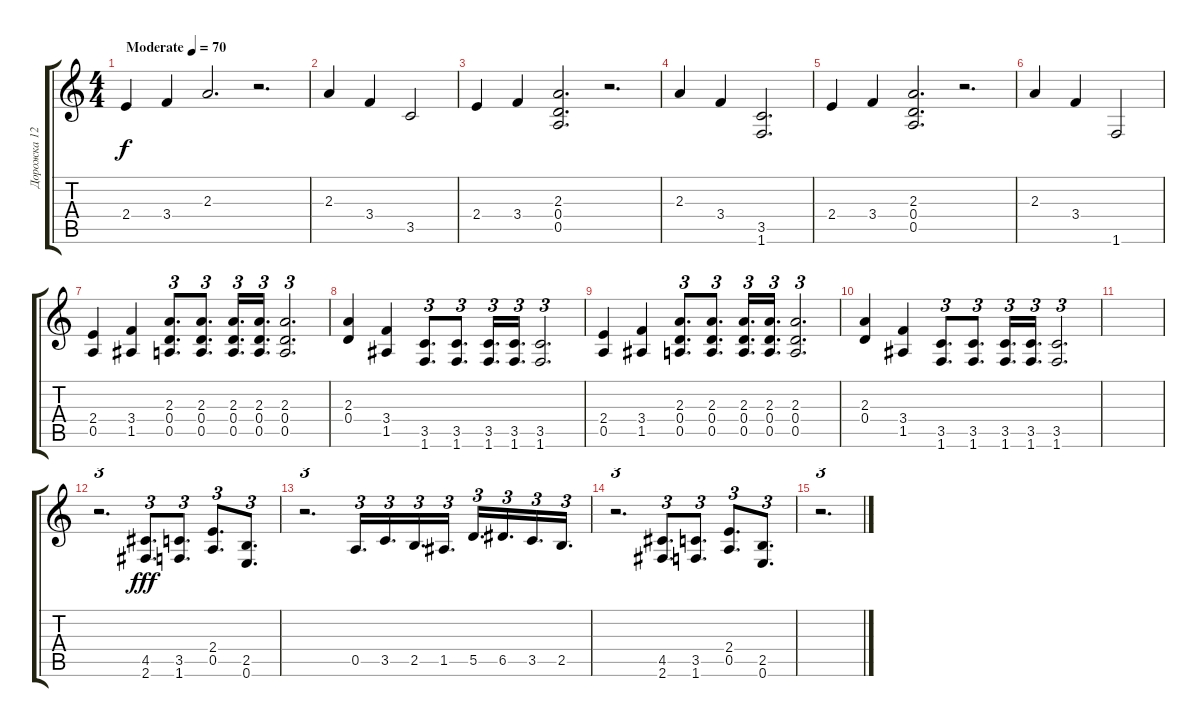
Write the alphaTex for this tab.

\track ("Дорожка 12" "Дорожка 12") {instrument distortionguitar}
\staff {score tabs}
\tuning (E4 B3 G3 D3 A2 E2) {hide}
\ts (4 4)
\tempo (70 "Moderate")
\clef g2
\ks c
2.4.4{dy f instrument distortionguitar} 3.4.4 2.3.2{d} r.2{d} |
2.3.4 3.4.4 3.5.2 |
2.4.4 3.4.4 (2.3 0.4 0.5).2{d} r.2{d} |
2.3.4 3.4.4 (3.5 1.6).2{d} |
2.4.4 3.4.4 (2.3 0.4 0.5).2{d} r.2{d} |
2.3.4 3.4.4 1.6.2 |
(2.4 0.5).4 (3.4 1.5).4 (2.3 0.4 0.5).8{d tu (3 2)} (2.3 0.4 0.5).8{d tu (3 2)} (2.3 0.4 0.5).16{d tu (3 2)} (2.3 0.4 0.5).16{d tu (3 2)} (2.3 0.4 0.5).2{d tu (3 2)} |
(2.3 0.4).4 (3.4 1.5).4 (3.5 1.6).8{d tu (3 2)} (3.5 1.6).8{d tu (3 2)} (3.5 1.6).16{d tu (3 2)} (3.5 1.6).16{d tu (3 2)} (3.5 1.6).2{d tu (3 2)} |
(2.4 0.5).4 (3.4 1.5).4 (2.3 0.4 0.5).8{d tu (3 2)} (2.3 0.4 0.5).8{d tu (3 2)} (2.3 0.4 0.5).16{d tu (3 2)} (2.3 0.4 0.5).16{d tu (3 2)} (2.3 0.4 0.5).2{d tu (3 2)} |
(2.3 0.4).4 (3.4 1.5).4 (3.5 1.6).8{d tu (3 2)} (3.5 1.6).8{d tu (3 2)} (3.5 1.6).16{d tu (3 2)} (3.5 1.6).16{d tu (3 2)} (3.5 1.6).2{d tu (3 2)} |
|
r.2{d tu (3 2)} (4.5 2.6).8{d tu (3 2) dy fff} (3.5 1.6).8{d tu (3 2)} (2.4 0.5).8{d tu (3 2)} (2.5 0.6).8{d tu (3 2)} |
r.2{d tu (3 2)} 0.5.16{d tu (3 2)} 3.5.16{d tu (3 2)} 2.5.16{d tu (3 2)} 1.5.16{d tu (3 2)} 5.5.16{d tu (3 2)} 6.5.16{d tu (3 2)} 3.5.16{d tu (3 2)} 2.5.16{d tu (3 2)} |
r.2{d tu (3 2)} (4.5 2.6).8{d tu (3 2)} (3.5 1.6).8{d tu (3 2)} (2.4 0.5).8{d tu (3 2)} (2.5 0.6).8{d tu (3 2)} |
r.2{d tu (3 2)}
